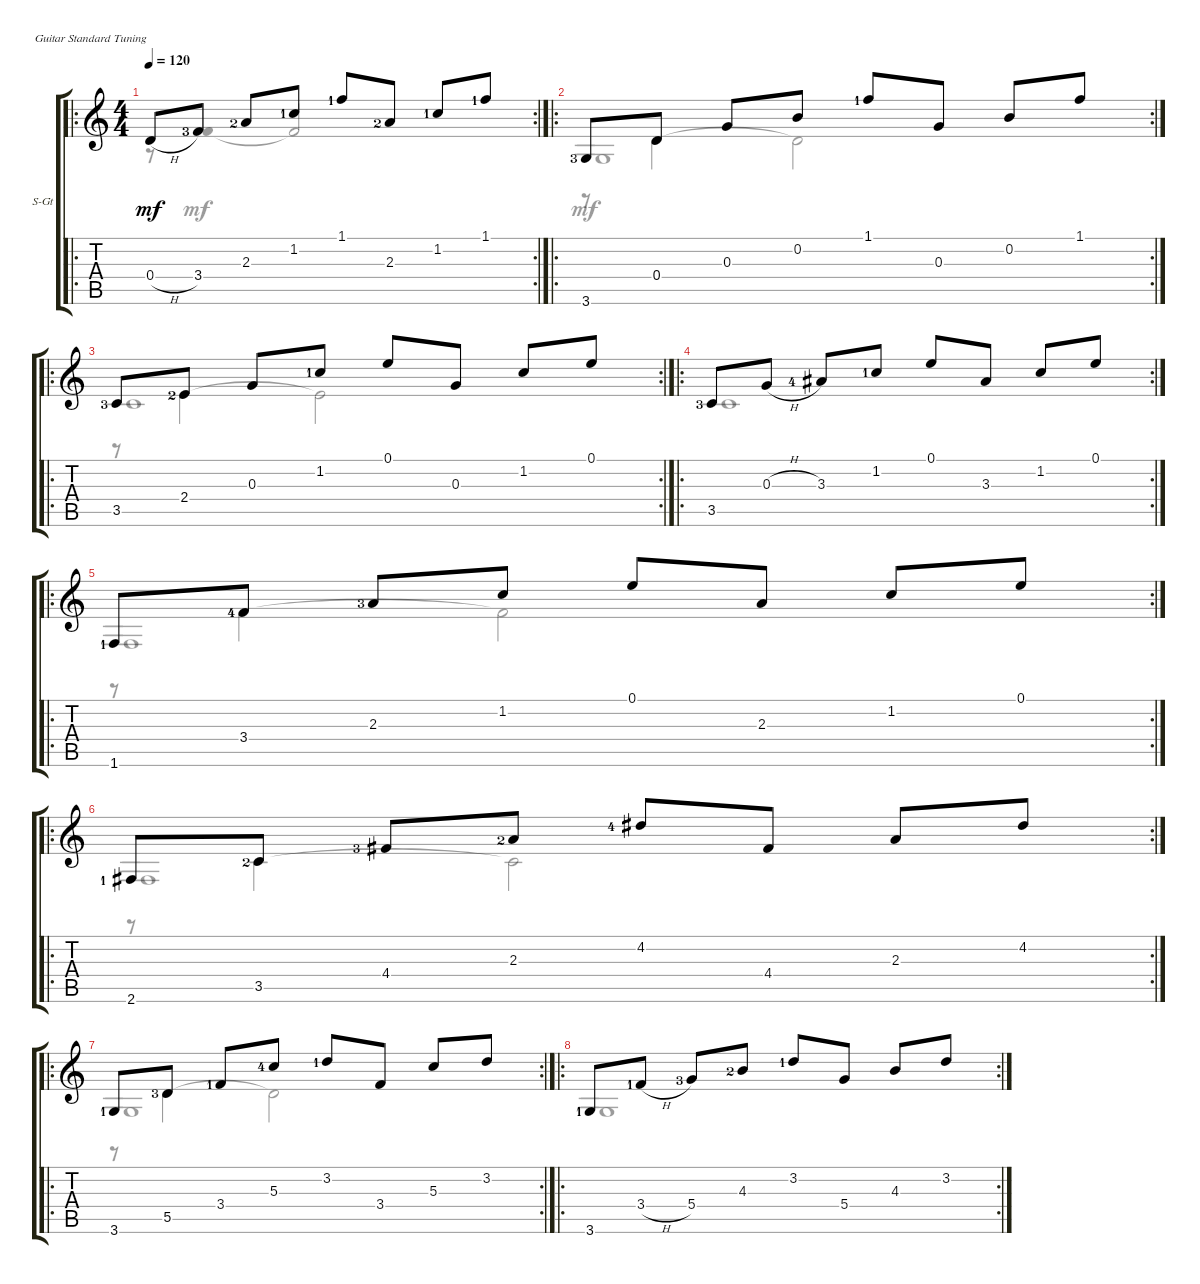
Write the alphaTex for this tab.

\defaultSystemsLayout 4
\bracketExtendMode groupsimilarinstruments
\firstSystemTrackNameOrientation horizontal
\otherSystemsTrackNameOrientation horizontal
\track ("Steel Guitar" "S-Gt") {instrument acousticguitarsteel}
\staff {score tabs}
\tuning (E4 B3 G3 D3 A2 E2)
\voice
\ro
\rc 2
\ts (4 4)
\tempo 120
\clef g2
\ks c
0.4{h}.8{dy mf} 3.4{lf 4}.8 2.3{lf 3}.8 1.2{lf 2}.8 1.1{lf 2}.8 2.3{lf 3}.8 1.2{lf 2}.8 1.1{lf 2}.8 |
\ro
\rc 2
3.6{lf 4}.8 0.4.8 0.3.8 0.2.8 1.1{lf 2}.8 0.3.8 0.2.8 1.1.8 |
\ro
\rc 2
3.5{lf 4}.8 2.4{lf 3}.8 0.3.8 1.2{lf 2}.8 0.1.8 0.3.8 1.2.8 0.1.8 |
\ro
\rc 2
3.5{lf 4}.8 0.3{h}.8 3.3{lf 5}.8 1.2{lf 2}.8 0.1.8 3.3.8 1.2.8 0.1.8 |
\ro
\rc 2
1.6{lf 2}.8 3.4{lf 5}.8 2.3{lf 4}.8 1.2.8 0.1.8 2.3.8 1.2.8 0.1.8 |
\ro
\rc 2
2.6{lf 2}.8 3.5{lf 3}.8 4.4{lf 4}.8 2.3{lf 3}.8 4.2{lf 5}.8 4.4.8 2.3.8 4.2.8 |
\ro
\rc 2
3.6{lf 2}.8 5.5{lf 4}.8 3.4{lf 2}.8 5.3{lf 5}.8 3.2{lf 2}.8 3.4.8 5.3.8 3.2.8 |
\ro
\rc 2
3.6{lf 2}.8 3.4{h lf 2}.8 5.4{lf 4}.8 4.3{lf 3}.8 3.2{lf 2}.8 5.4.8 4.3.8 3.2.8
\voice
\clef g2
\ottava regular
\simile none
\ks c
|
3.6.1 |
3.5.1 |
3.5.1 |
1.6.1 |
2.6.1 |
3.6.1 |
3.6.1
\voice
\clef g2
\ottava regular
\simile none
\ks c
r.8{dy mf} 3.4{lf 4}.4{beam invert} 3.4{t}.2{beam invert} |
r.8 0.4.4 0.4{t}.2 |
r.8 2.4{lf 3}.4 2.4{t}.2 |
|
r.8 3.4{lf 5}.4 3.4{t}.2 |
r.8 3.5.4 3.5{t}.2 |
r.8 5.5.4 5.5{t}.2 |
